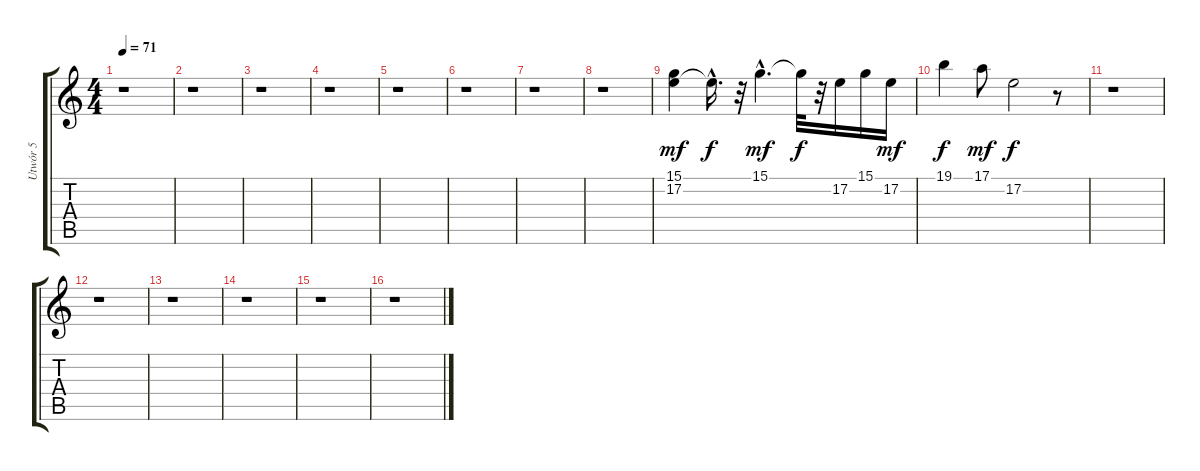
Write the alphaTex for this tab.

\track ("Utwór 5" "Utwór 5") {instrument flute}
\staff {score tabs}
\tuning (E4 B3 G3 D3 A2 E2) {hide}
\ts (4 4)
\tempo 71
\clef g2
\ks c
r.1{dy f} |
r.1 |
r.1 |
r.1 |
r.1 |
r.1 |
r.1 |
r.1 |
(15.1 17.2).4{dy mf volume 16} 17.2{hac t}.16{d dy f} r.32 15.1{hac}.4{d dy mf} 15.1{t}.32{dy f} r.32 17.2.16 15.1.16 17.2.16{dy mf} |
19.1.4{dy f} 17.1.8{dy mf} 17.2.2{dy f} r.8 |
r.1 |
r.1 |
r.1 |
r.1 |
r.1 |
r.1
